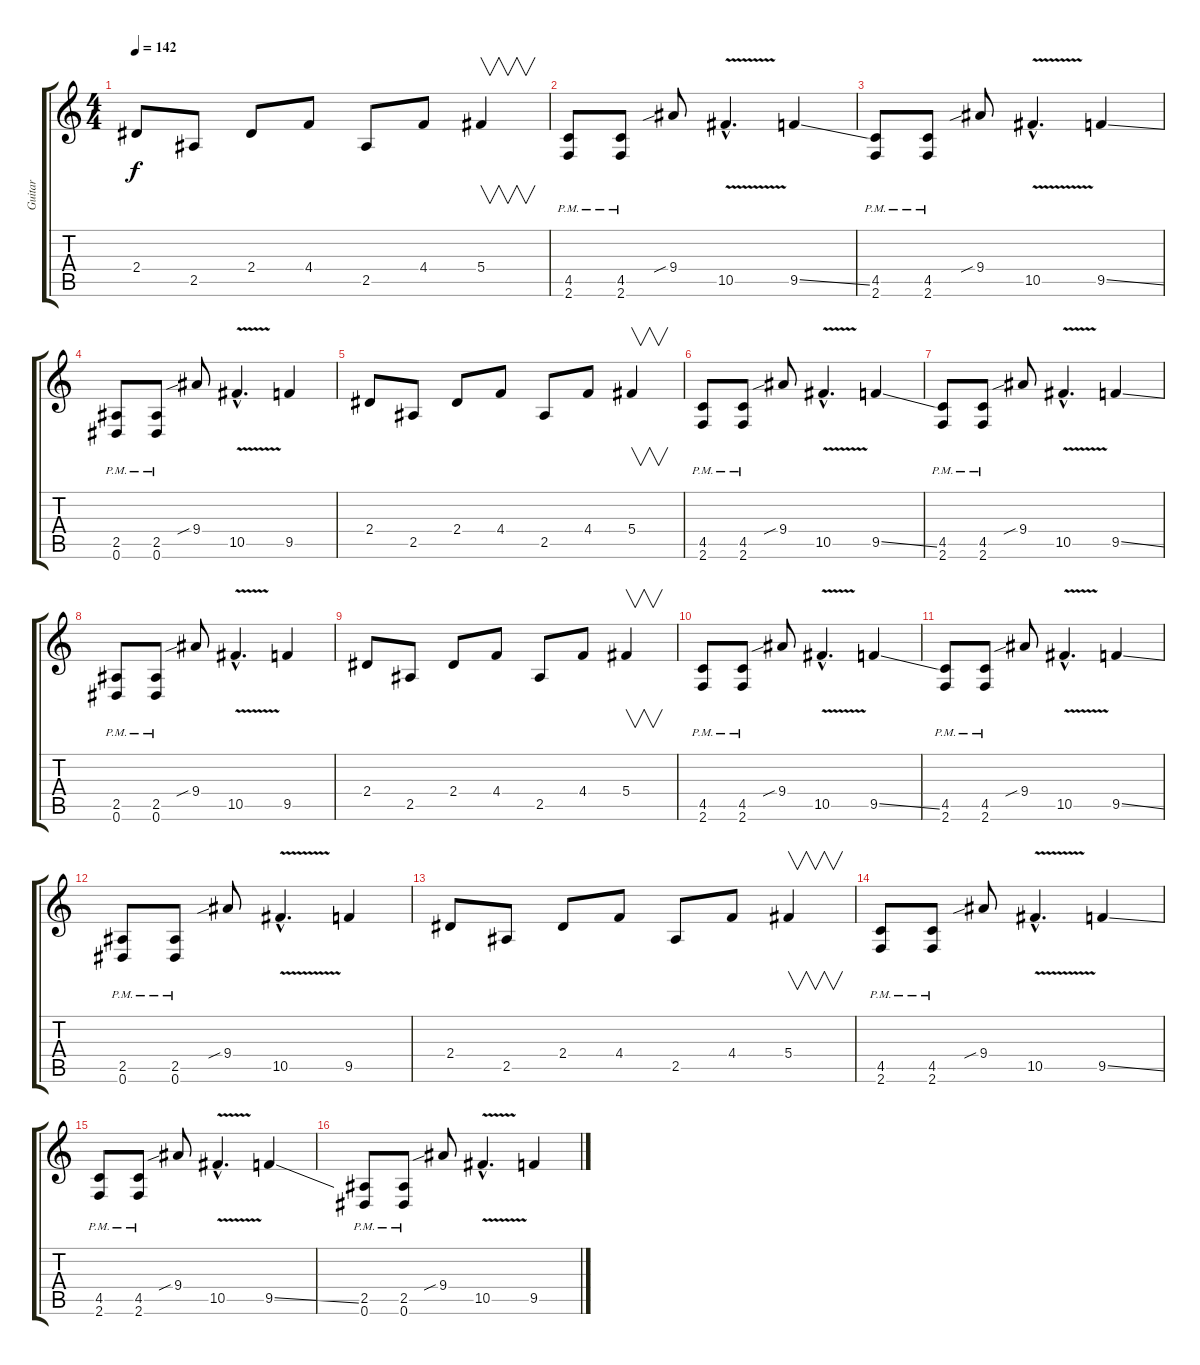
\track ("Guitar" "Guitar") {instrument distortionguitar}
\staff {score tabs}
\tuning (Eb4 Bb3 Gb3 Db3 Ab2 Eb2) {hide}
\ts (4 4)
\tempo 142
\clef g2
\ks c
2.4.8{dy f} 2.5.8 2.4.8 4.4.8 2.5.8 4.4.8 5.4.4{v} |
(4.5{pm} 2.6{pm}).8 (4.5{pm} 2.6{pm}).8 9.4{sib}.8 10.5{v hac}.4{d} 9.5{ss}.4 |
(4.5{pm} 2.6{pm}).8 (4.5{pm} 2.6{pm}).8 9.4{sib}.8 10.5{v hac}.4{d} 9.5{ss}.4 |
(2.5{pm} 0.6{pm}).8 (2.5{pm} 0.6{pm}).8 9.4{sib}.8 10.5{v hac}.4{d} 9.5.4 |
2.4.8 2.5.8 2.4.8 4.4.8 2.5.8 4.4.8 5.4.4{v} |
(4.5{pm} 2.6{pm}).8 (4.5{pm} 2.6{pm}).8 9.4{sib}.8 10.5{v hac}.4{d} 9.5{ss}.4 |
(4.5{pm} 2.6{pm}).8 (4.5{pm} 2.6{pm}).8 9.4{sib}.8 10.5{v hac}.4{d} 9.5{ss}.4 |
(2.5{pm} 0.6{pm}).8 (2.5{pm} 0.6{pm}).8 9.4{sib}.8 10.5{v hac}.4{d} 9.5.4 |
2.4.8 2.5.8 2.4.8 4.4.8 2.5.8 4.4.8 5.4.4{v} |
(4.5{pm} 2.6{pm}).8 (4.5{pm} 2.6{pm}).8 9.4{sib}.8 10.5{v hac}.4{d} 9.5{ss}.4 |
(4.5{pm} 2.6{pm}).8 (4.5{pm} 2.6{pm}).8 9.4{sib}.8 10.5{v hac}.4{d} 9.5{ss}.4 |
(2.5{pm} 0.6{pm}).8 (2.5{pm} 0.6{pm}).8 9.4{sib}.8 10.5{v hac}.4{d} 9.5.4 |
2.4.8 2.5.8 2.4.8 4.4.8 2.5.8 4.4.8 5.4.4{v} |
(4.5{pm} 2.6{pm}).8 (4.5{pm} 2.6{pm}).8 9.4{sib}.8 10.5{v hac}.4{d} 9.5{ss}.4 |
(4.5{pm} 2.6{pm}).8 (4.5{pm} 2.6{pm}).8 9.4{sib}.8 10.5{v hac}.4{d} 9.5{ss}.4 |
(2.5{pm} 0.6{pm}).8 (2.5{pm} 0.6{pm}).8 9.4{sib}.8 10.5{v hac}.4{d} 9.5.4
